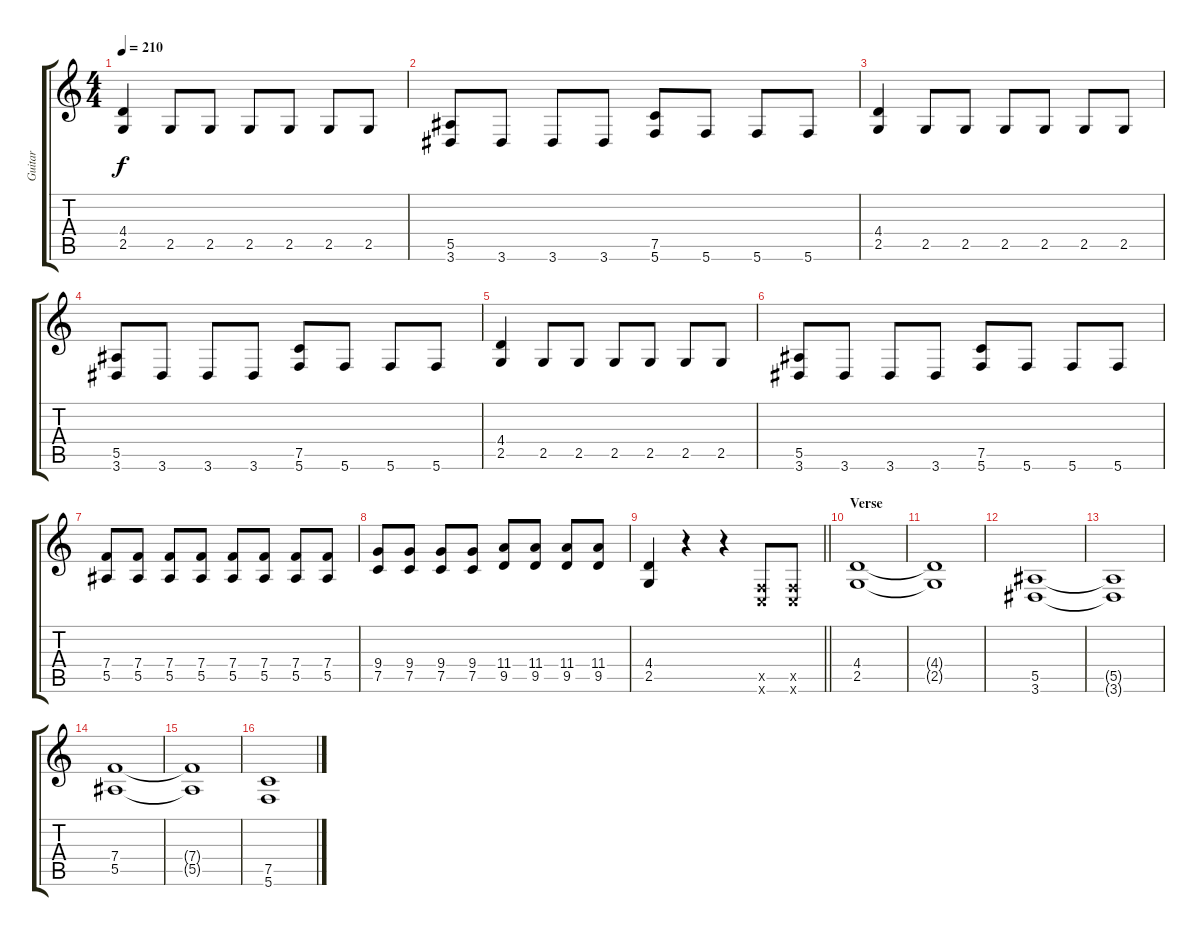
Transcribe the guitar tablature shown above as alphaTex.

\track ("Guitar" "Guitar") {instrument distortionguitar}
\staff {score tabs}
\tuning (C4 G3 Eb3 Bb2 F2 C2) {hide}
\ts (4 4)
\tempo 210
\clef g2
\ks c
(4.4 2.5).4{dy f} 2.5.8 2.5.8 2.5.8 2.5.8 2.5.8 2.5.8 |
(5.5 3.6).8 3.6.8 3.6.8 3.6.8 (7.5 5.6).8 5.6.8 5.6.8 5.6.8 |
(4.4 2.5).4 2.5.8 2.5.8 2.5.8 2.5.8 2.5.8 2.5.8 |
(5.5 3.6).8 3.6.8 3.6.8 3.6.8 (7.5 5.6).8 5.6.8 5.6.8 5.6.8 |
(4.4 2.5).4 2.5.8 2.5.8 2.5.8 2.5.8 2.5.8 2.5.8 |
(5.5 3.6).8 3.6.8 3.6.8 3.6.8 (7.5 5.6).8 5.6.8 5.6.8 5.6.8 |
(7.4 5.5).8 (7.4 5.5).8 (7.4 5.5).8 (7.4 5.5).8 (7.4 5.5).8 (7.4 5.5).8 (7.4 5.5).8 (7.4 5.5).8 |
(9.4 7.5).8 (9.4 7.5).8 (9.4 7.5).8 (9.4 7.5).8 (11.4 9.5).8 (11.4 9.5).8 (11.4 9.5).8 (11.4 9.5).8 |
\barLineRight lightlight
(4.4 2.5).4 r.4 r.4 (0.5{x} 0.6{x}).8 (0.5{x} 0.6{x}).8 |
\section ("" "Verse")
(4.4 2.5).1 |
(4.4{t} 2.5{t}).1 |
(5.5 3.6).1 |
(5.5{t} 3.6{t}).1 |
(7.4 5.5).1 |
(7.4{t} 5.5{t}).1 |
(7.5 5.6).1
